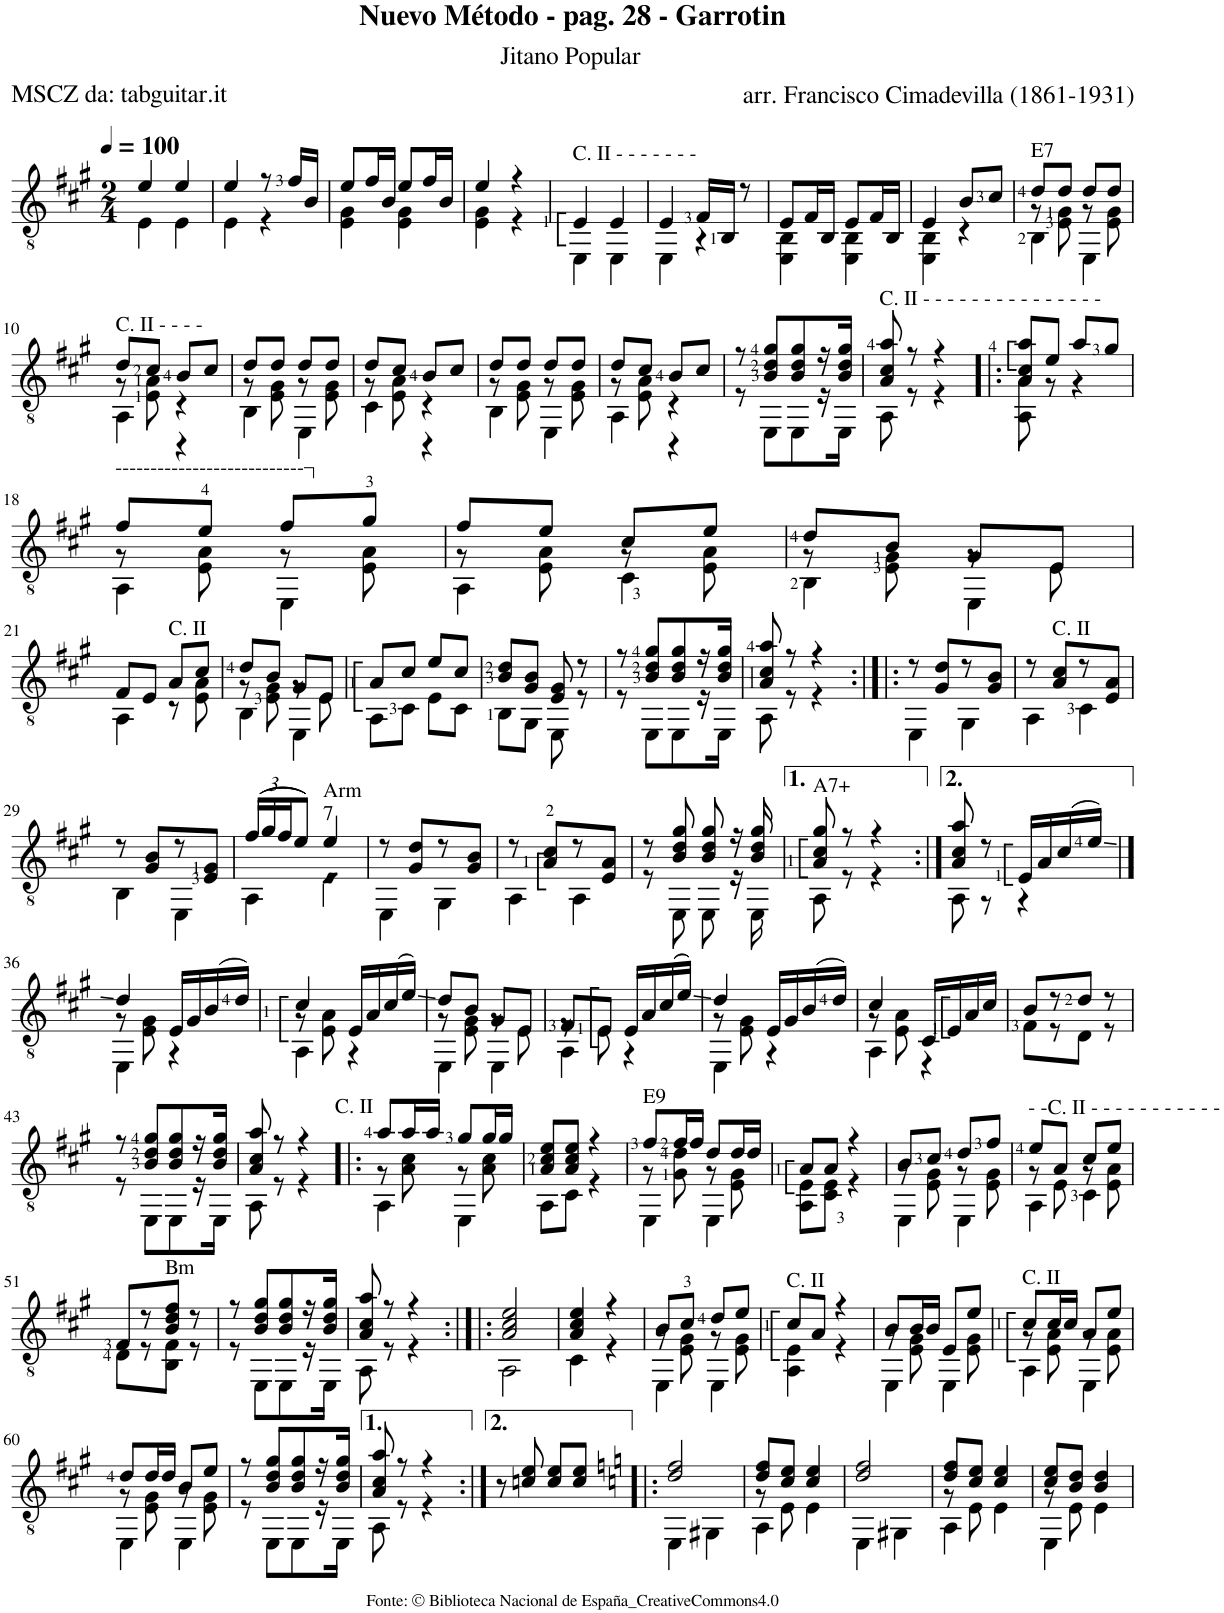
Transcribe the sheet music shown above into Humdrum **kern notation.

**kern
*part1
*staff1
*I"Guitar
*I'Guit.
*clefGv2
*k[f#c#g#]
*M2/4
*MM100
=1
*^
4e/	4E\
4e/	4E\
=2	=2
4e/	4E\
8r	4r
16f#/LL	.
16B/JJ	.
=3	=3
8e/L	4E\ 4G#\
16f#/L	.
16B/JJ	.
8e/L	4E\ 4G#\
16f#/L	.
16B/JJ	.
=4	=4
4e/	4E\ 4G#\
4r	4r
=5	=5
!LO:TX:a:t=C. II - - - - - - -	!
4E/	4EE\
4E/	4EE\
=6	=6
4E/	4EE\
16F#/LL	4r
16BB/JJ	.
8r	.
=7	=7
8E/L	4EE\ 4BB\
16F#/L	.
16BB/JJ	.
8E/L	4EE\ 4BB\
16F#/L	.
16BB/JJ	.
=8	=8
4E/	4EE\ 4BB\
8B/L	4r
8c#/J	.
=9	=9
*	*^
!LO:TX:a:t=E7	!	!
8d/L	8r	4BB\
8d/J	8E\ 8G#\	.
8d/L	8r	4EE\
8d/J	8E\ 8G#\	.
!!LO:LB:g=z	!!	!!
=10	=10	=10
!LO:TX:a:t=C. II - - - -	!	!
8d/L	8r	4AA\
8c#/J	8E\ 8A\	.
8B/L	4r	4r
8c#/J	.	.
=11	=11	=11
8d/L	8r	4BB\
8d/J	8E\ 8G#\	.
8d/L	8r	4EE\
8d/J	8E\ 8G#\	.
=12	=12	=12
8d/L	8r	4C#\
8c#/J	8E\ 8A\	.
8B/L	4r	4r
8c#/J	.	.
=13	=13	=13
8d/L	8r	4BB\
8d/J	8E\ 8G#\	.
8d/L	8r	4EE\
8d/J	8E\ 8G#\	.
=14	=14	=14
8d/L	8r	4AA\
8c#/J	8E\ 8A\	.
8B/L	4r	4r
8c#/J	.	.
*	*v	*v
=15	=15
8r	8r
8B/ 8d/ 8g#/L	8EE\L
8B/ 8d/ 8g#/	8EE\
16r	16r
16B/ 16d/ 16g#/JJ	16EE\JJ
=16	=16
!LO:TX:a:t=C. II - - - - - - - - - - - - - - -	!
8A/ 8c#/ 8a/	8AA\
8r	8r
4r	4r
=17!|:	=17!|:
8A/ 8c#/ 8a/L	8AA\ 8A\
8e/J	8r
8a/L	4r
8g#/J	.
!!LO:LB:g=z	!!
=18	=18
*	*^
!LO:TX:a:t=---------------------------┐	!	!
8f#/L	8r	4AA\
8e/J	8E\ 8A\	.
8f#/L	8r	4EE\
8g#/J	8E\ 8A\	.
=19	=19	=19
8f#/L	8r	4AA\
8e/J	8E\ 8A\	.
8c#/L	8r	4C#\
8e/J	8E\ 8A\	.
=20	=20	=20
8d/L	8r	4BB\
8B/J	8E\ 8G#\	.
8G#/L	8r	4EE\
8E/J	8E\	.
!!LO:LB:g=z	!!	!!
=21	=21	=21
8F#/L	4ryy	4AA\
8E/J	.	.
!LO:TX:a:t=C. II	!	!
8A/L	8r	4ryy
8c#/J	8E\ 8A\	.
=22	=22	=22
8d/L	8r	4BB\
8B/J	8E\ 8G#\	.
8G#/L	8r	4EE\
8E/J	8E\	.
*	*v	*v
=23	=23
8A/L	8AA\L
8c#/J	8C#\J
8e/L	8E\L
8c#/J	8C#\J
=24	=24
8B/ 8d/L	8BB\L
8G#/ 8B/J	8GG#\J
8E/ 8G#/	8EE\
8r	8r
=25	=25
8r	8r
8B/ 8d/ 8g#/L	8EE\L
8B/ 8d/ 8g#/	8EE\
16r	16r
16B/ 16d/ 16g#/JJ	16EE\JJ
=26	=26
8A/ 8c#/ 8a/	8AA\
8r	8r
4r	4r
=27:|!|:	=27:|!|:
8r	4EE\
8G#/ 8d/L	.
8r	4GG#\
8G#/ 8B/J	.
=28	=28
8r	4AA\
!LO:TX:a:t=C. II	!
8A/ 8c#/L	.
8r	4C#\
8E/ 8A/J	.
!!LO:LB:g=z	!!
=29	=29
8r	4BB\
8G#/ 8B/L	.
8r	4EE\
8E/ 8G#/J	.
=30	=30
*Xbrackettup	*
((24f#/LL	4AA\
24g#/	.
24f#/J	.
8e/J))	.
!LO:TX:a:t=Arm	!
!LO:TX:a:t=7	!
!	!LO:N:head=diamond
4e/	4E\
=31	=31
8r	4EE\
8G#/ 8d/L	.
8r	4GG#\
8G#/ 8B/J	.
=32	=32
8r	4AA\
8A/ 8c#/L	.
8r	4AA\
8E/ 8A/J	.
=33	=33
8r	8r
8B/ 8d/ 8g#/	8EE\
8B/ 8d/ 8g#/	8EE\
16r	16r
16B/ 16d/ 16g#/	16EE\
=34	=34
!LO:TX:a:t=A7+	!
8A/ 8c#/ 8g#/	8AA\
8r	8r
4r	4r
=35:|!	=35:|!
8A/ 8c#/ 8a/	8AA\
8r	8r
16E/LL	4r
16A/	.
(16c#/	.
16e/JJ)	.
!!LO:LB:g=z	!!
==36	==36
*	*^
4d/	8r	4EE\
.	8E\ 8G#\	.
16E/LL	4r	4ryy
16G#/	.	.
(16B/	.	.
16d/JJ)	.	.
=37	=37	=37
4c#/	8r	4AA\
.	8E\ 8A\	.
16E/LL	4r	4ryy
16A/	.	.
(16c#/	.	.
16e/JJ)	.	.
=38	=38	=38
8d/L	8r	4EE\
8B/J	8E\ 8G#\	.
8G#/L	8r	4EE\
8E/J	8E\	.
=39	=39	=39
8F#/L	8r	4AA\
8E/J	8E\	.
16E/LL	4r	4ryy
16A/	.	.
(16c#/	.	.
16e/JJ)	.	.
=40	=40	=40
4d/	8r	4EE\
.	8E\ 8G#\	.
16E/LL	4r	4ryy
16G#/	.	.
(16B/	.	.
16d/JJ)	.	.
=41	=41	=41
4c#/	8r	4AA\
.	8E\ 8A\	.
16C#/LL	4r	4ryy
16E/	.	.
16A/	.	.
16c#/JJ	.	.
*	*v	*v
=42	=42
8B/L	8F#\L
8r	8r
8d/J	8D\J
8r	8r
!!LO:LB:g=z	!!
=43	=43
8r	8r
8B/ 8d/ 8g#/L	8EE\L
8B/ 8d/ 8g#/	8EE\
16r	16r
16B/ 16d/ 16g#/JJ	16EE\JJ
=44	=44
8A/ 8c#/ 8a/	8AA\
8r	8r
4r	4r
=45!|:	=45!|:
*	*^
!LO:TX:a:t=C. II	!	!
8a/L	8r	4AA\
16a/L	8A\ 8c#\	.
16a/JJ	.	.
8g#/L	8r	4EE\
16g#/L	8A\ 8c#\	.
16g#/JJ	.	.
*	*v	*v
=46	=46
8A/ 8c#/ 8e/L	8AA\L
8A/ 8c#/ 8e/J	8C#\J
4r	4r
=47	=47
*	*^
!LO:TX:a:t=E9	!	!
8f#/L	8r	4EE\
16f#/L	8G#\ 8d\	.
16f#/JJ	.	.
8d/L	8r	4EE\
16d/L	8E\ 8G#\	.
16d/JJ	.	.
*	*v	*v
=48	=48
8A/L	8AA\ 8E\L
8A/J	8C#\ 8E\J
4r	4r
=49	=49
*	*^
8B/L	8r	4EE\
8c#/J	8E\ 8G#\	.
8d/L	8r	4EE\
8f#/J	8E\ 8G#\	.
=50	=50	=50
!LO:TX:a:t=- -C. II - - - - - - - - - - -	!	!
8e/L	8r	4AA\
8A/J	8E\	.
8c#/L	8r	4C#\
8e/J	8E\ 8A\	.
*	*v	*v
!!LO:LB:g=z
=51	=51
8F#/L	8D\L
8r	8r
!LO:TX:a:t=Bm	!
8B/ 8d/ 8f#/J	8BB\ 8F#\J
8r	8r
=52	=52
8r	8r
8B/ 8d/ 8g#/L	8EE\L
8B/ 8d/ 8g#/	8EE\
16r	16r
16B/ 16d/ 16g#/JJ	16EE\JJ
=53	=53
8A/ 8c#/ 8a/	8AA\
8r	8r
4r	4r
=54:|!|:	=54:|!|:
2A/ 2c#/ 2e/	2AA\
=55	=55
4A/ 4c#/ 4e/	4C#\
4r	4r
=56	=56
*	*^
8B/L	8r	4EE\
8c#/J	8E\ 8G#\	.
8d/L	8r	4EE\
8e/J	8E\ 8G#\	.
*	*v	*v
=57	=57
!LO:TX:a:t=C. II	!
8c#/L	4AA\ 4E\
8A/J	.
4r	4r
=58	=58
*	*^
8B/L	8r	4EE\
16B/L	8E\ 8G#\	.
16B/JJ	.	.
8E/L	8ryy	4EE\
8e/J	8E\ 8G#\	.
=59	=59	=59
!LO:TX:a:t=C. II	!	!
8c#/L	8r	4AA\
16c#/L	8E\ 8A\	.
16c#/JJ	.	.
8A/L	8r	4EE\
8e/J	8E\ 8A\	.
!!LO:LB:g=z	!!	!!
=60	=60	=60
8d/L	8r	4EE\
16d/L	8E\ 8G#\	.
16d/JJ	.	.
8B/L	8r	4EE\
8e/J	8E\ 8G#\	.
*	*v	*v
=61	=61
8r	8r
8B/ 8d/ 8g#/L	8EE\L
8B/ 8d/ 8g#/	8EE\
16r	16r
16B/ 16d/ 16g#/JJ	16EE\JJ
=62	=62
8A/ 8c#/ 8a/	8AA\
8r	8r
4r	4r
*v	*v
=63:|!
8r
8cn/ 8e/
8c/ 8e/L
8c/ 8e/J
=64!|:
*k[]
*^
2d/ 2f/	4EE\
.	4GG#X\
=65	=65
*	*^
8d/ 8f/L	8r	4AA\
8c/ 8e/J	8E\	.
4c/ 4e/	4E\	4ryy
*	*v	*v
=66	=66
2d/ 2f/	4EE\
.	4GG#X\
=67	=67
*	*^
8d/ 8f/L	8r	4AA\
8c/ 8e/J	8E\	.
4c/ 4e/	4E\	4ryy
=68	=68	=68
8c/ 8e/L	8r	4EE\
8B/ 8d/J	8E\	.
4B/ 4d/	4E\	4ryy
*v	*v	*v
=
*-
